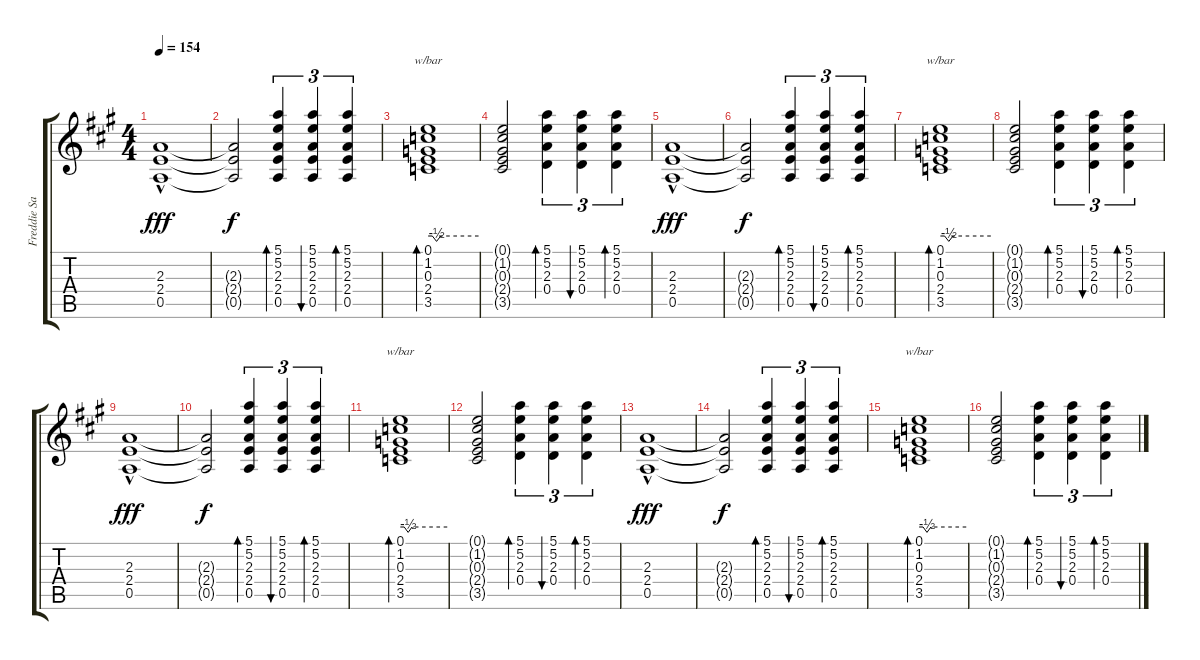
\track ("Freddie Salem Guitar II" "Freddie Sa") {instrument electricguitarclean}
\staff {score tabs}
\tuning (E4 B3 G3 D3 A2 E2) {hide}
\ts (4 4)
\tempo 154
\clef g2
\ks f#minor
(2.3{hac} 2.4{hac} 0.5{hac}).1{dy fff} |
(2.3{t} 2.4{t} 0.5{t}).2{dy f} (5.1 5.2 2.3 2.4 0.5).4{tu (3 2) bd 60} (5.1 5.2 2.3 2.4 0.5).4{tu (3 2) bu 240} (5.1 5.2 2.3 2.4 0.5).4{tu (3 2) bd 240} |
(0.1 1.2 0.3 2.4 3.5).1{tbe (custom default 0 0 5 0 10 -2 15 0 60 0) bd 240} |
(0.1{t} 1.2{t} 0.3{t} 2.4{t} 3.5{t}).2 (5.1 5.2 2.3 0.4).4{tu (3 2) bd 240} (5.1 5.2 2.3 0.4).4{tu (3 2) bu 240} (5.1 5.2 2.3 0.4).4{tu (3 2) bd 240} |
(2.3{hac} 2.4{hac} 0.5{hac}).1{dy fff} |
(2.3{t} 2.4{t} 0.5{t}).2{dy f} (5.1 5.2 2.3 2.4 0.5).4{tu (3 2) bd 60} (5.1 5.2 2.3 2.4 0.5).4{tu (3 2) bu 240} (5.1 5.2 2.3 2.4 0.5).4{tu (3 2) bd 240} |
(0.1 1.2 0.3 2.4 3.5).1{tbe (custom default 0 0 5 0 10 -2 15 0 60 0) bd 240} |
(0.1{t} 1.2{t} 0.3{t} 2.4{t} 3.5{t}).2 (5.1 5.2 2.3 0.4).4{tu (3 2) bd 240} (5.1 5.2 2.3 0.4).4{tu (3 2) bu 240} (5.1 5.2 2.3 0.4).4{tu (3 2) bd 240} |
(2.3{hac} 2.4{hac} 0.5{hac}).1{dy fff} |
(2.3{t} 2.4{t} 0.5{t}).2{dy f} (5.1 5.2 2.3 2.4 0.5).4{tu (3 2) bd 60} (5.1 5.2 2.3 2.4 0.5).4{tu (3 2) bu 240} (5.1 5.2 2.3 2.4 0.5).4{tu (3 2) bd 240} |
(0.1 1.2 0.3 2.4 3.5).1{tbe (custom default 0 0 5 0 10 -2 15 0 60 0) bd 240} |
(0.1{t} 1.2{t} 0.3{t} 2.4{t} 3.5{t}).2 (5.1 5.2 2.3 0.4).4{tu (3 2) bd 240} (5.1 5.2 2.3 0.4).4{tu (3 2) bu 240} (5.1 5.2 2.3 0.4).4{tu (3 2) bd 240} |
(2.3{hac} 2.4{hac} 0.5{hac}).1{dy fff} |
(2.3{t} 2.4{t} 0.5{t}).2{dy f} (5.1 5.2 2.3 2.4 0.5).4{tu (3 2) bd 60} (5.1 5.2 2.3 2.4 0.5).4{tu (3 2) bu 240} (5.1 5.2 2.3 2.4 0.5).4{tu (3 2) bd 240} |
(0.1 1.2 0.3 2.4 3.5).1{tbe (custom default 0 0 5 0 10 -2 15 0 60 0) bd 240} |
(0.1{t} 1.2{t} 0.3{t} 2.4{t} 3.5{t}).2 (5.1 5.2 2.3 0.4).4{tu (3 2) bd 240} (5.1 5.2 2.3 0.4).4{tu (3 2) bu 240} (5.1 5.2 2.3 0.4).4{tu (3 2) bd 240}
